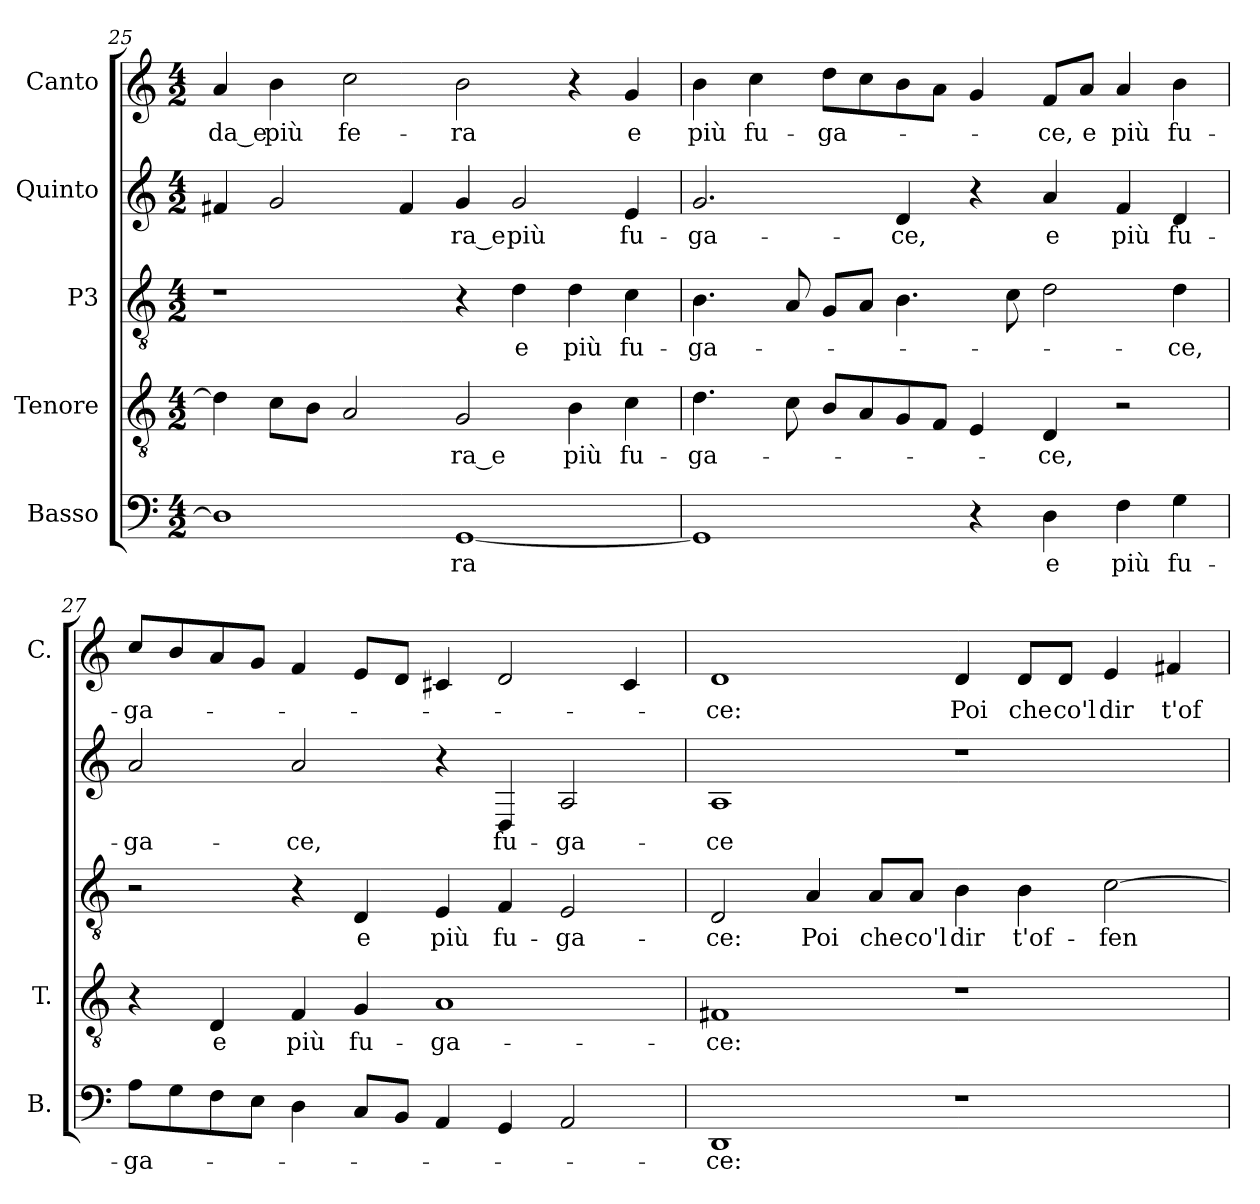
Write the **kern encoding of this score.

**kern	**text	**kern	**text	**kern	**text	**kern	**text	**kern	**text
*part5	*part5	*part4	*part4	*part3	*part3	*part2	*part2	*part1	*part1
*staff5	*staff5	*staff4	*staff4	*staff3	*staff3	*staff2	*staff2	*staff1	*staff1
*I"Basso	*	*I"Tenore	*	*I"P3	*	*I"Quinto	*	*I"Canto	*
*I'B.	*	*I'T.	*	*	*	*	*	*I'C.	*
*clefF4	*	*clefGv2	*	*clefGv2	*	*clefG2	*	*clefG2	*
*	*	*ITrd7c12	*	*ITrd7c12	*	*	*	*	*
*k[]	*	*k[]	*	*k[]	*	*k[]	*	*k[]	*
*C:	*	*C:	*	*C:	*	*C:	*	*C:	*
*M4/2	*	*M4/2	*	*M4/2	*	*M4/2	*	*M4/2	*
=25	=25	=25	=25	=25	=25	=25	=25	=25	=25
!	!	!	!	!	!	!	!	!	!LO:LY:b:color=#000000
1Di]	.	4Di\]	.	1r	.	4f#Xi/	.	4ai/	-da_e
!	!	!	!	!	!	!	!	!	!LO:LY:b:color=#000000
.	.	8Ci\L	.	.	.	2gi/	.	4bi\	più
.	.	8BBi\J	.	.	.	.	.	.	.
!	!	!	!	!	!	!	!	!	!LO:LY:b:color=#000000
.	.	2AAi/	.	.	.	.	.	2cci\	fe-
.	.	.	.	.	.	4f#i/	.	.	.
!	!LO:LY:b:color=#000000	!	!	!	!	!	!	!	!
!	!	!	!LO:LY:b:color=#000000	!	!	!	!	!	!
!	!	!	!	!	!	!	!LO:LY:b:color=#000000	!	!
!	!	!	!	!	!	!	!	!	!LO:LY:b:color=#000000
[<1GGi	-ra	2GGi/	-ra_e	4r	.	4gi/	-ra_e	2bi\	-ra
!	!	!	!	!	!LO:LY:b:color=#000000	!	!	!	!
!	!	!	!	!	!	!	!LO:LY:b:color=#000000	!	!
.	.	.	.	4Di\	e	2gi/	più	.	.
!	!	!	!LO:LY:b:color=#000000	!	!	!	!	!	!
!	!	!	!	!	!LO:LY:b:color=#000000	!	!	!	!
.	.	4BBi\	più	4Di\	più	.	.	4r	.
!	!	!	!LO:LY:b:color=#000000	!	!	!	!	!	!
!	!	!	!	!	!LO:LY:b:color=#000000	!	!	!	!
!	!	!	!	!	!	!	!LO:LY:b:color=#000000	!	!
!	!	!	!	!	!	!	!	!	!LO:LY:b:color=#000000
.	.	4Ci\	fu-	4Ci\	fu-	4ei/	fu-	4gi/	e
=26	=26	=26	=26	=26	=26	=26	=26	=26	=26
!	!	!	!LO:LY:b:color=#000000	!	!	!	!	!	!
!	!	!	!	!	!LO:LY:b:color=#000000	!	!	!	!
!	!	!	!	!	!	!	!LO:LY:b:color=#000000	!	!
!	!	!	!	!	!	!	!	!	!LO:LY:b:color=#000000
1GGi]	.	4.Di\	-ga-	4.BBi\	-ga-	2.gi/	-ga-	4bi\	più
!	!	!	!	!	!	!	!	!	!LO:LY:b:color=#000000
.	.	.	.	.	.	.	.	4cci\	fu-
.	.	8Ci\	.	8AAi/	.	.	.	.	.
!	!	!	!	!	!	!	!	!	!LO:LY:b:color=#000000
.	.	8BBi/L	.	8GGi/L	.	.	.	8ddi\L	-ga-
.	.	8AAi/	.	8AAi/J	.	.	.	8cci\	.
!	!	!	!	!	!	!	!LO:LY:b:color=#000000	!	!
.	.	8GGi/	.	4.BBi\	.	4di/	-ce,	8bi\	.
.	.	8FFi/J	.	.	.	.	.	8ai\J	.
4r	.	4EEi/	.	.	.	4r	.	4gi/	.
.	.	.	.	8Ci\	.	.	.	.	.
!	!LO:LY:b:color=#000000	!	!	!	!	!	!	!	!
!	!	!	!LO:LY:b:color=#000000	!	!	!	!	!	!
!	!	!	!	!	!	!	!LO:LY:b:color=#000000	!	!
!	!	!	!	!	!	!	!	!	!LO:LY:b:color=#000000
4Di\	e	4DDi/	-ce,	2Di\	.	4ai/	e	8fi/L	-ce,
!	!	!	!	!	!	!	!	!	!LO:LY:b:color=#000000
.	.	.	.	.	.	.	.	8ai/J	e
!	!LO:LY:b:color=#000000	!	!	!	!	!	!	!	!
!	!	!	!	!	!	!	!LO:LY:b:color=#000000	!	!
!	!	!	!	!	!	!	!	!	!LO:LY:b:color=#000000
4Fi\	più	2r	.	.	.	4fi/	più	4ai/	più
!	!LO:LY:b:color=#000000	!	!	!	!	!	!	!	!
!	!	!	!	!	!LO:LY:b:color=#000000	!	!	!	!
!	!	!	!	!	!	!	!LO:LY:b:color=#000000	!	!
!	!	!	!	!	!	!	!	!	!LO:LY:b:color=#000000
4Gi\	fu-	.	.	4Di\	-ce,	4di/	fu-	4bi\	fu-
!!LO:LB:g=z
=27	=27	=27	=27	=27	=27	=27	=27	=27	=27
!	!LO:LY:b:color=#000000	!	!	!	!	!	!	!	!
!	!	!	!	!	!	!	!LO:LY:b:color=#000000	!	!
!	!	!	!	!	!	!	!	!	!LO:LY:b:color=#000000
8Ai\L	-ga-	4r	.	2r	.	2ai/	-ga-	8cci/L	-ga-
8Gi\	.	.	.	.	.	.	.	8bi/	.
!	!	!	!LO:LY:b:color=#000000	!	!	!	!	!	!
8Fi\	.	4DDi/	e	.	.	.	.	8ai/	.
8Ei\J	.	.	.	.	.	.	.	8gi/J	.
!	!	!	!LO:LY:b:color=#000000	!	!	!	!	!	!
!	!	!	!	!	!	!	!LO:LY:b:color=#000000	!	!
4Di\	.	4FFi/	più	4r	.	2ai/	-ce,	4fi/	.
!	!	!	!LO:LY:b:color=#000000	!	!	!	!	!	!
!	!	!	!	!	!LO:LY:b:color=#000000	!	!	!	!
8Ci/L	.	4GGi/	fu-	4DDi/	e	.	.	8ei/L	.
8BBi/J	.	.	.	.	.	.	.	8di/J	.
!	!	!	!LO:LY:b:color=#000000	!	!	!	!	!	!
!	!	!	!	!	!LO:LY:b:color=#000000	!	!	!	!
4AAi/	.	1AAi	-ga-	4EEi/	più	4r	.	4c#Xi/	.
!	!	!	!	!	!LO:LY:b:color=#000000	!	!	!	!
!	!	!	!	!	!	!	!LO:LY:b:color=#000000	!	!
4GGi/	.	.	.	4FFi/	fu-	4Di/	fu-	2di/	.
!	!	!	!	!	!LO:LY:b:color=#000000	!	!	!	!
!	!	!	!	!	!	!	!LO:LY:b:color=#000000	!	!
2AAi/	.	.	.	2EEi/	-ga-	2Ai/	-ga-	.	.
.	.	.	.	.	.	.	.	4c#i/	.
=28	=28	=28	=28	=28	=28	=28	=28	=28	=28
!	!LO:LY:b:color=#000000	!	!	!	!	!	!	!	!
!	!	!	!LO:LY:b:color=#000000	!	!	!	!	!	!
!	!	!	!	!	!LO:LY:b:color=#000000	!	!	!	!
!	!	!	!	!	!	!	!LO:LY:b:color=#000000	!	!
!	!	!	!	!	!	!	!	!	!LO:LY:b:color=#000000
1DDi	-ce:	1FF#Xi	-ce:	2DDi/	-ce:	1Ai	-ce	1di	-ce:
!	!	!	!	!	!LO:LY:b:color=#000000	!	!	!	!
.	.	.	.	4AAi/	Poi	.	.	.	.
!	!	!	!	!	!LO:LY:b:color=#000000	!	!	!	!
.	.	.	.	8AAi/L	che	.	.	.	.
!	!	!	!	!	!LO:LY:b:color=#000000	!	!	!	!
.	.	.	.	8AAi/J	co'l	.	.	.	.
!	!	!	!	!	!LO:LY:b:color=#000000	!	!	!	!
!	!	!	!	!	!	!	!	!	!LO:LY:b:color=#000000
1r	.	1r	.	4BBi\	dir	1r	.	4di/	Poi
!	!	!	!	!	!LO:LY:b:color=#000000	!	!	!	!
!	!	!	!	!	!	!	!	!	!LO:LY:b:color=#000000
.	.	.	.	4BBi\	t'of-	.	.	8di/L	che
!	!	!	!	!	!	!	!	!	!LO:LY:b:color=#000000
.	.	.	.	.	.	.	.	8di/J	co'l
!	!	!	!	!	!LO:LY:b:color=#000000	!	!	!	!
!	!	!	!	!	!	!	!	!	!LO:LY:b:color=#000000
.	.	.	.	[>2Ci\	-fen-	.	.	4ei/	dir
!	!	!	!	!	!	!	!	!	!LO:LY:b:color=#000000
.	.	.	.	.	.	.	.	4f#Xi/	t'of-
=	=	=	=	=	=	=	=	=	=
*-	*-	*-	*-	*-	*-	*-	*-	*-	*-
